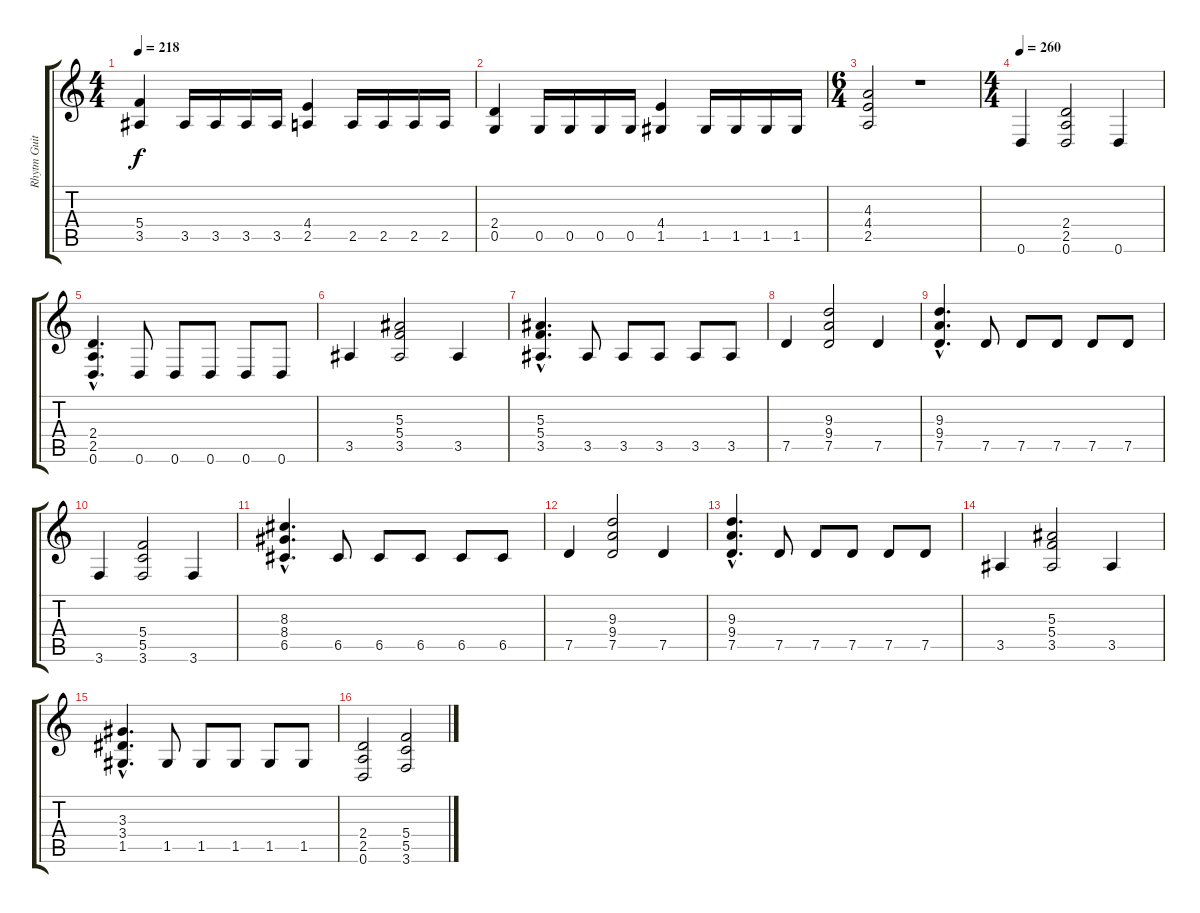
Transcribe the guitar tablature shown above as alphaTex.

\track ("Rhytm Guitar" "Rhytm Guit") {instrument distortionguitar}
\staff {score tabs}
\tuning (D4 A3 F3 C3 G2 D2) {hide}
\ts (4 4)
\tempo 218
\clef g2
\ks c
(5.4 3.5).4{dy f} 3.5.16 3.5.16 3.5.16 3.5.16 (4.4 2.5).4 2.5.16 2.5.16 2.5.16 2.5.16 |
(2.4 0.5).4 0.5.16 0.5.16 0.5.16 0.5.16 (4.4 1.5).4 1.5.16 1.5.16 1.5.16 1.5.16 |
\ts (6 4)
(4.3 4.4 2.5).2 r.1 |
\ts (4 4)
\tempo 260
0.6.4 (2.4 2.5 0.6).2 0.6.4 |
(2.4{hac} 2.5{hac} 0.6{hac}).4{d} 0.6.8 0.6.8 0.6.8 0.6.8 0.6.8 |
3.5.4 (5.3 5.4 3.5).2 3.5.4 |
(5.3{hac} 5.4{hac} 3.5{hac}).4{d} 3.5.8 3.5.8 3.5.8 3.5.8 3.5.8 |
7.5.4 (9.3 9.4 7.5).2 7.5.4 |
(9.3{hac} 9.4{hac} 7.5{hac}).4{d} 7.5.8 7.5.8 7.5.8 7.5.8 7.5.8 |
3.6.4 (5.4 5.5 3.6).2 3.6.4 |
(8.3{hac} 8.4{hac} 6.5{hac}).4{d} 6.5.8 6.5.8 6.5.8 6.5.8 6.5.8 |
7.5.4 (9.3 9.4 7.5).2 7.5.4 |
(9.3{hac} 9.4{hac} 7.5{hac}).4{d} 7.5.8 7.5.8 7.5.8 7.5.8 7.5.8 |
3.5.4 (5.3 5.4 3.5).2 3.5.4 |
(3.3{hac} 3.4{hac} 1.5{hac}).4{d} 1.5.8 1.5.8 1.5.8 1.5.8 1.5.8 |
(2.4 2.5 0.6).2 (5.4 5.5 3.6).2
